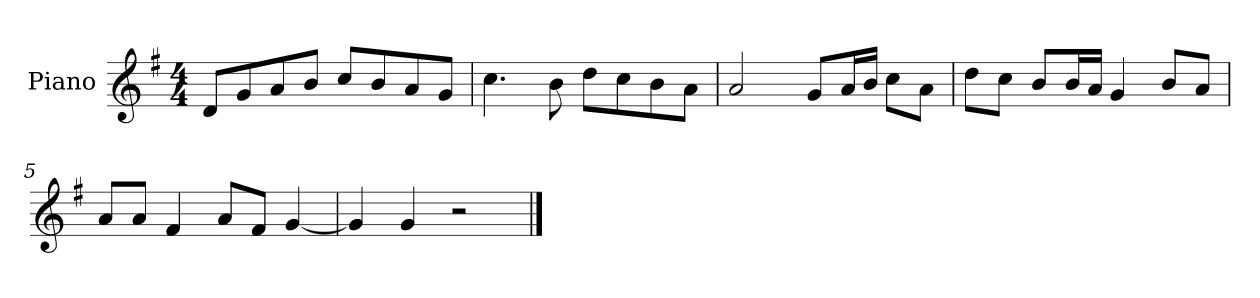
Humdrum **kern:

**kern
*part1
*staff1
*I"Piano
*I'P-no
*clefG2
*k[f#]
*M4/4
*MM90
=1
8d/L
8g/
8a/
8b/J
8cc/L
8b/
8a/
8g/J
=2
4.cc\
8b\
8dd\L
8cc\
8b\
8a\J
=3
2a/
8g/L
16a/L
16b/JJ
8cc\L
8a\J
=4
8dd\L
8cc\J
8b/L
16b/L
16a/JJ
4g/
8b/L
8a/J
=5
8a/L
8a/J
4f#/
8a/L
8f#/J
[4g/
=6
4g/]
4g/
2r
==
*-
